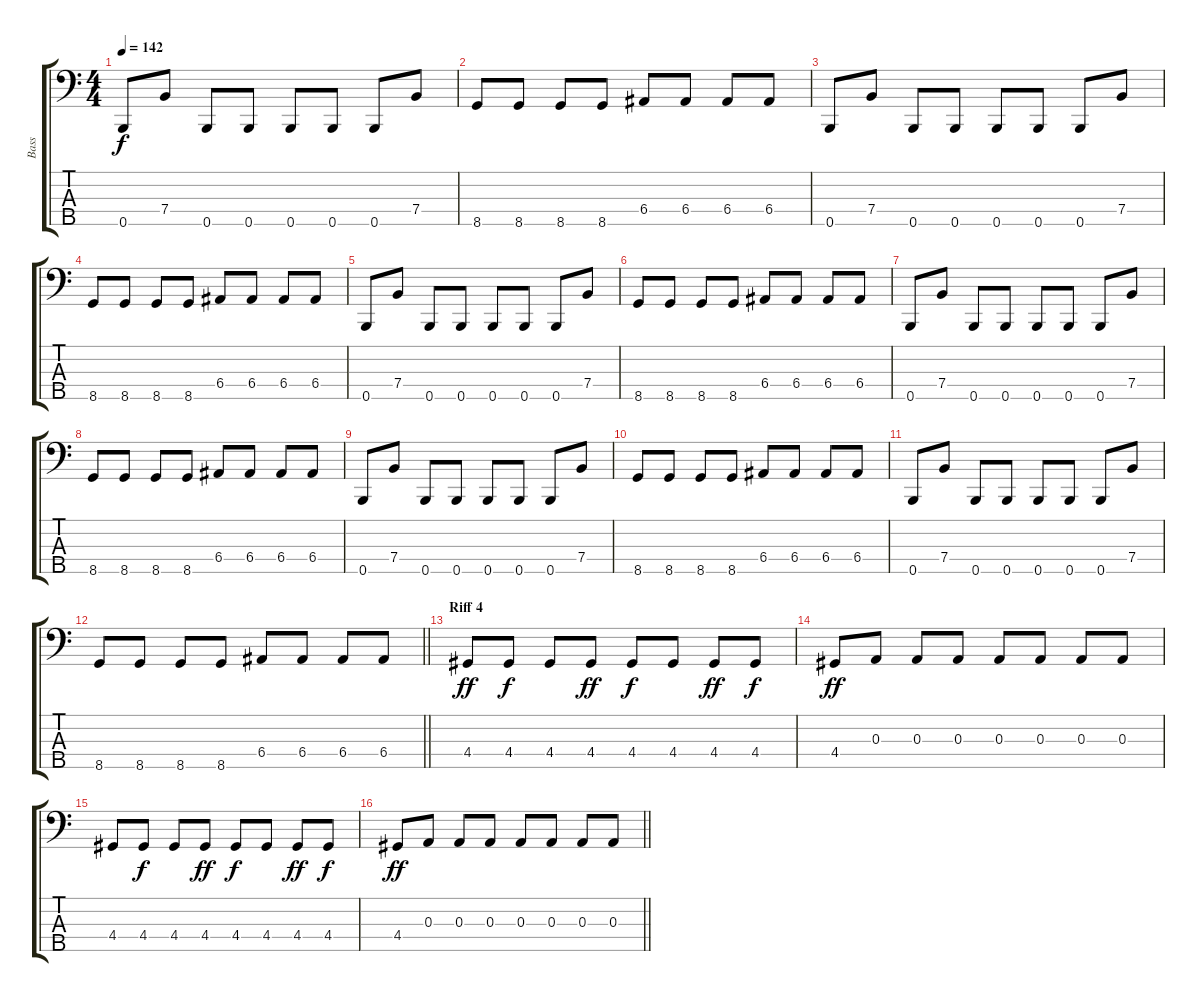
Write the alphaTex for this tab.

\track ("Bass" "Bass") {instrument electricbasspick}
\staff {score tabs}
\tuning (G2 D2 A1 E1 B0) {hide}
\ts (4 4)
\tempo 142
\clef f4
\ks c
0.5.8{dy f} 7.4.8 0.5.8 0.5.8 0.5.8 0.5.8 0.5.8 7.4.8 |
8.5.8 8.5.8 8.5.8 8.5.8 6.4.8 6.4.8 6.4.8 6.4.8 |
0.5.8 7.4.8 0.5.8 0.5.8 0.5.8 0.5.8 0.5.8 7.4.8 |
8.5.8 8.5.8 8.5.8 8.5.8 6.4.8 6.4.8 6.4.8 6.4.8 |
0.5.8 7.4.8 0.5.8 0.5.8 0.5.8 0.5.8 0.5.8 7.4.8 |
8.5.8 8.5.8 8.5.8 8.5.8 6.4.8 6.4.8 6.4.8 6.4.8 |
0.5.8 7.4.8 0.5.8 0.5.8 0.5.8 0.5.8 0.5.8 7.4.8 |
8.5.8 8.5.8 8.5.8 8.5.8 6.4.8 6.4.8 6.4.8 6.4.8 |
0.5.8 7.4.8 0.5.8 0.5.8 0.5.8 0.5.8 0.5.8 7.4.8 |
8.5.8 8.5.8 8.5.8 8.5.8 6.4.8 6.4.8 6.4.8 6.4.8 |
0.5.8 7.4.8 0.5.8 0.5.8 0.5.8 0.5.8 0.5.8 7.4.8 |
\barLineRight lightlight
8.5.8 8.5.8 8.5.8 8.5.8 6.4.8 6.4.8 6.4.8 6.4.8 |
\section ("" "Riff 4")
4.4.8{dy ff} 4.4.8{dy f} 4.4.8 4.4.8{dy ff} 4.4.8{dy f} 4.4.8 4.4.8{dy ff} 4.4.8{dy f} |
4.4.8{dy ff} 0.3.8 0.3.8 0.3.8 0.3.8 0.3.8 0.3.8 0.3.8 |
4.4.8 4.4.8{dy f} 4.4.8 4.4.8{dy ff} 4.4.8{dy f} 4.4.8 4.4.8{dy ff} 4.4.8{dy f} |
\barLineRight lightlight
4.4.8{dy ff} 0.3.8 0.3.8 0.3.8 0.3.8 0.3.8 0.3.8 0.3.8
